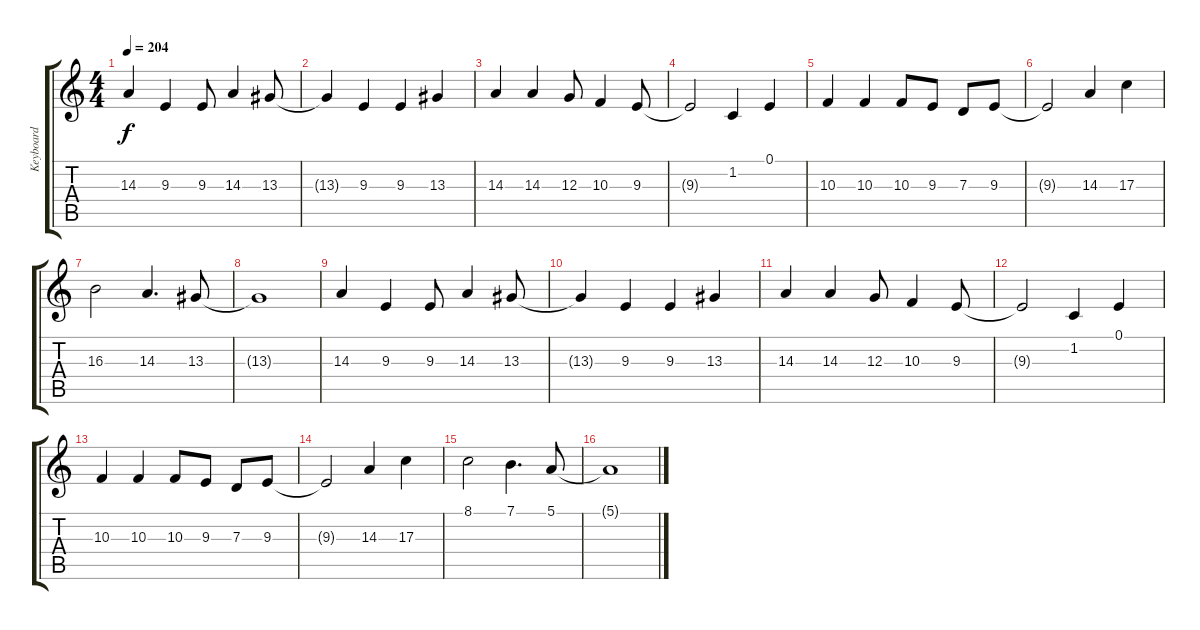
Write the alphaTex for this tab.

\track ("Keyboard" "Keyboard") {instrument synthvoice}
\staff {score tabs}
\tuning (E4 B3 G3 D3 A2 E2) {hide}
\ts (4 4)
\tempo 204
\clef g2
\ks c
14.3.4{dy f} 9.3.4 9.3.8 14.3.4 13.3.8 |
13.3{t}.4 9.3.4 9.3.4 13.3.4 |
14.3.4 14.3.4 12.3.8 10.3.4 9.3.8 |
9.3{t}.2 1.2.4 0.1.4 |
10.3.4 10.3.4 10.3.8 9.3.8 7.3.8 9.3.8 |
9.3{t}.2 14.3.4 17.3.4 |
16.3.2 14.3.4{d} 13.3.8 |
13.3{t}.1 |
14.3.4 9.3.4 9.3.8 14.3.4 13.3.8 |
13.3{t}.4 9.3.4 9.3.4 13.3.4 |
14.3.4 14.3.4 12.3.8 10.3.4 9.3.8 |
9.3{t}.2 1.2.4 0.1.4 |
10.3.4 10.3.4 10.3.8 9.3.8 7.3.8 9.3.8 |
9.3{t}.2 14.3.4 17.3.4 |
8.1.2 7.1.4{d} 5.1.8 |
5.1{t}.1
